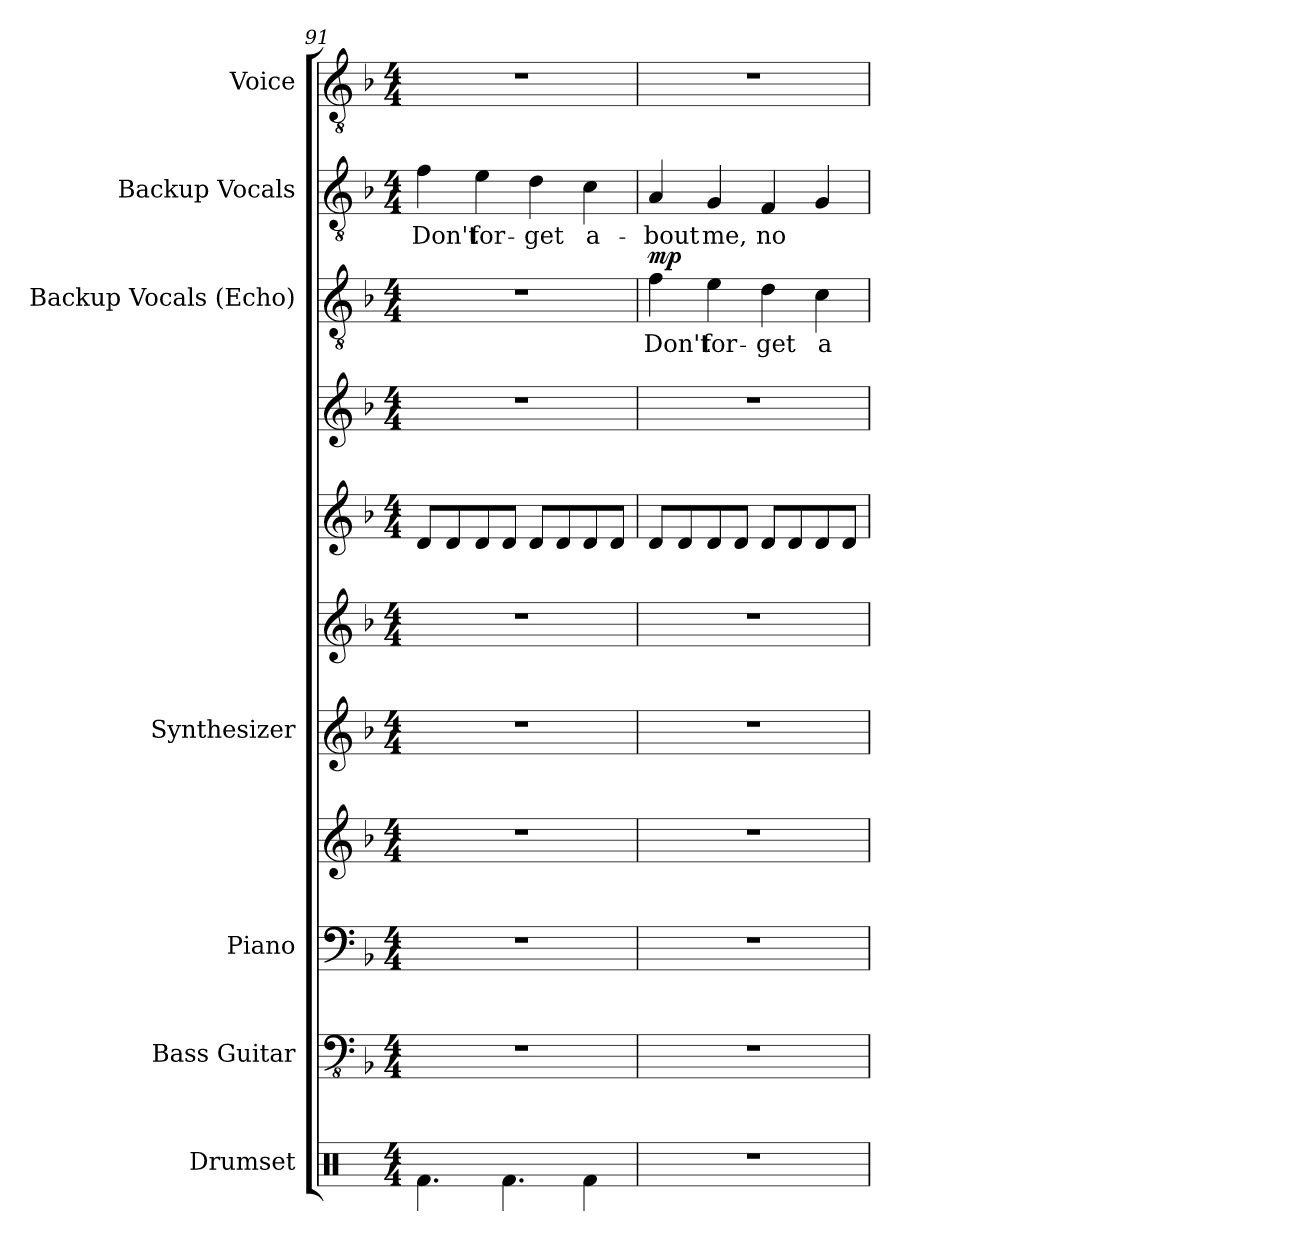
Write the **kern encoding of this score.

**kern	**kern	**kern	**kern	**kern	**kern	**kern	**kern	**kern	**text	**dynam	**kern	**text	**kern
*part7	*part6	*part5	*part5	*part4	*part4	*part4	*part4	*part3	*part3	*part3	*part2	*part2	*part1
*staff11	*staff10	*staff9	*staff8	*staff7	*staff6	*staff5	*staff4	*staff3	*staff3	*staff3	*staff2	*staff2	*staff1
*I"Drumset	*I"Bass Guitar	*I"Piano	*	*I"Synthesizer	*	*	*	*I"Backup Vocals (Echo)	*	*	*I"Backup Vocals	*	*I"Voice
*I'Drs.	*I'B. Guit.	*I'Pno.	*	*I'Synth.	*	*	*	*I'Backup	*	*	*I'Backup	*	*I'Vo.
*clefX	*clefFv4	*clefF4	*clefG2	*clefG2	*clefG2	*clefG2	*clefG2	*clefGv2	*	*	*clefGv2	*	*clefGv2
*k[]	*k[b-]	*k[b-]	*k[b-]	*k[b-]	*k[b-]	*k[b-]	*k[b-]	*k[b-]	*	*	*k[b-]	*	*k[b-]
*M4/4	*M4/4	*M4/4	*M4/4	*M4/4	*M4/4	*M4/4	*M4/4	*M4/4	*	*	*M4/4	*	*M4/4
=91	=91	=91	=91	=91	=91	=91	=91	=91	=91	=91	=91	=91	=91
4.Rf\	1r	1r	1r	1r	1r	8d/L	1r	1r	.	.	4f\	Don't	1r
.	.	.	.	.	.	8d/	.	.	.	.	.	.	.
.	.	.	.	.	.	8d/	.	.	.	.	4e\	for-	.
4.Rf\	.	.	.	.	.	8d/J	.	.	.	.	.	.	.
.	.	.	.	.	.	8d/L	.	.	.	.	4d\	-get	.
.	.	.	.	.	.	8d/	.	.	.	.	.	.	.
4Rf\	.	.	.	.	.	8d/	.	.	.	.	4c\	a-	.
.	.	.	.	.	.	8d/J	.	.	.	.	.	.	.
!!LO:PB:g=z
=92	=92	=92	=92	=92	=92	=92	=92	=92	=92	=92	=92	=92	=92
!	!	!	!	!	!	!	!	!	!	!LO:DY:a	!	!	!
1r	1r	1r	1r	1r	1r	8d/L	1r	4f\	Don't	mp	4A/	-bout	1r
.	.	.	.	.	.	8d/	.	.	.	.	.	.	.
.	.	.	.	.	.	8d/	.	4e\	for-	.	4G/	me,	.
.	.	.	.	.	.	8d/J	.	.	.	.	.	.	.
.	.	.	.	.	.	8d/L	.	4d\	-get	.	4F/	no	.
.	.	.	.	.	.	8d/	.	.	.	.	.	.	.
.	.	.	.	.	.	8d/	.	4c\	a-	.	4G/	.	.
.	.	.	.	.	.	8d/J	.	.	.	.	.	.	.
=	=	=	=	=	=	=	=	=	=	=	=	=	=
*-	*-	*-	*-	*-	*-	*-	*-	*-	*-	*-	*-	*-	*-
